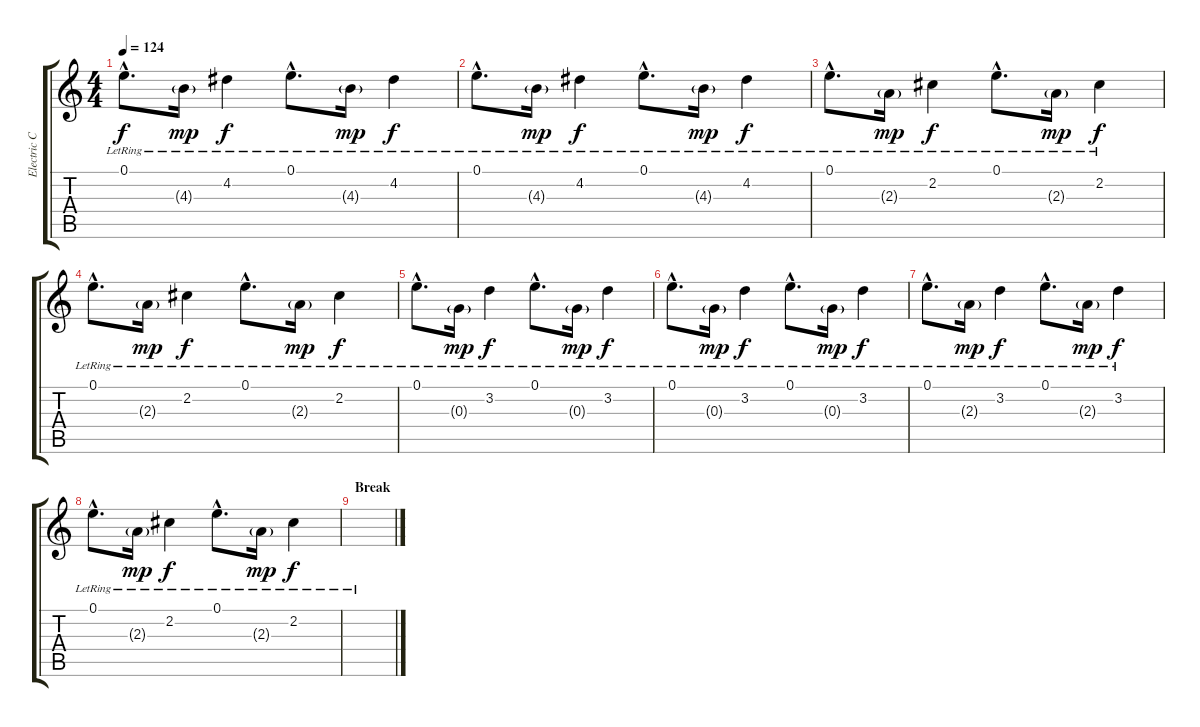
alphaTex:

\track ("Electric Clean" "Electric C") {instrument electricguitarclean}
\staff {score tabs}
\tuning (E4 B3 G3 D3 A2 E2) {hide}
\ts (4 4)
\tempo 124
\clef g2
\ks c
0.1{hac lr}.8{d dy f} 4.3{g lr}.16{dy mp} 4.2{lr}.4{dy f} 0.1{hac lr}.8{d} 4.3{g lr}.16{dy mp} 4.2{lr}.4{dy f} |
0.1{hac lr}.8{d} 4.3{g lr}.16{dy mp} 4.2{lr}.4{dy f} 0.1{hac lr}.8{d} 4.3{g lr}.16{dy mp} 4.2{lr}.4{dy f} |
0.1{hac lr}.8{d} 2.3{g lr}.16{dy mp} 2.2{lr}.4{dy f} 0.1{hac lr}.8{d} 2.3{g lr}.16{dy mp} 2.2{lr}.4{dy f} |
0.1{hac lr}.8{d} 2.3{g lr}.16{dy mp} 2.2{lr}.4{dy f} 0.1{hac lr}.8{d} 2.3{g lr}.16{dy mp} 2.2{lr}.4{dy f} |
0.1{hac lr}.8{d} 0.3{g lr}.16{dy mp} 3.2{lr}.4{dy f} 0.1{hac lr}.8{d} 0.3{g lr}.16{dy mp} 3.2{lr}.4{dy f} |
0.1{hac lr}.8{d} 0.3{g lr}.16{dy mp} 3.2{lr}.4{dy f} 0.1{hac lr}.8{d} 0.3{g lr}.16{dy mp} 3.2{lr}.4{dy f} |
0.1{hac lr}.8{d} 2.3{g lr}.16{dy mp} 3.2{lr}.4{dy f} 0.1{hac lr}.8{d} 2.3{g lr}.16{dy mp} 3.2{lr}.4{dy f} |
0.1{hac lr}.8{d} 2.3{g lr}.16{dy mp} 2.2{lr}.4{dy f} 0.1{hac lr}.8{d} 2.3{g lr}.16{dy mp} 2.2{lr}.4{dy f} |
\section ("" "Break")
